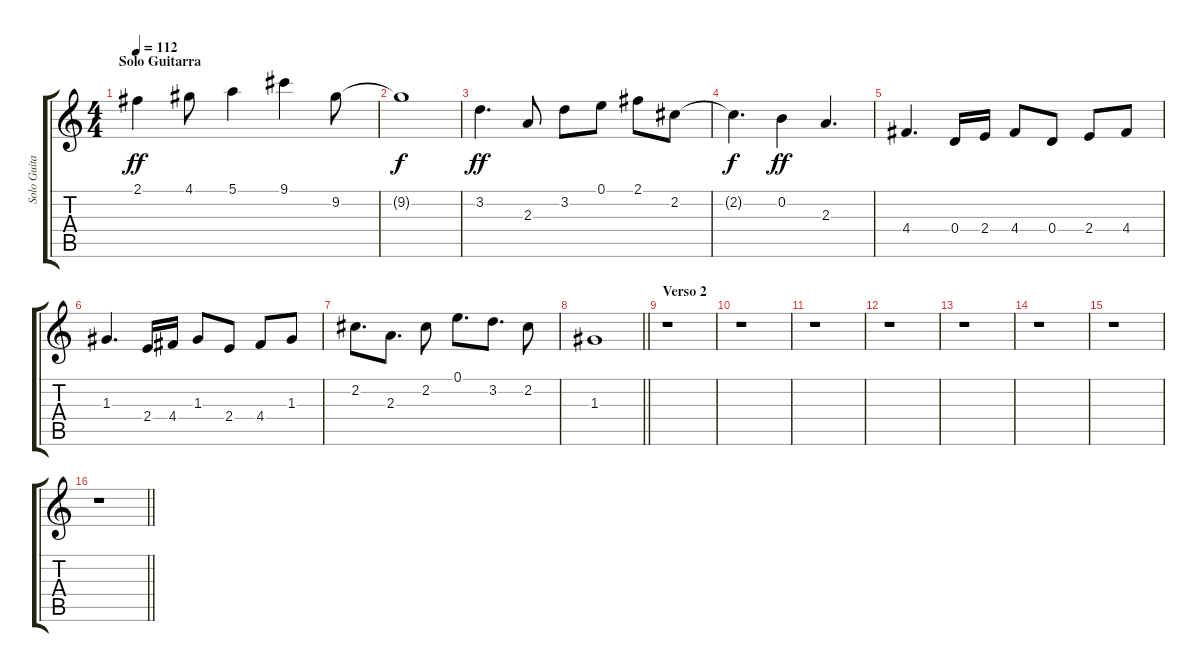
\track ("Solo Guitarra" "Solo Guita") {instrument electricguitarjazz}
\staff {score tabs}
\tuning (E4 B3 G3 D3 A2 E2) {hide}
\ts (4 4)
\section ("" "Solo Guitarra")
\tempo 112
\clef g2
\ks c
2.1.4{dy ff} 4.1.8 5.1.4 9.1.4 9.2.8 |
9.2{t}.1{dy f} |
3.2.4{d dy ff} 2.3.8 3.2.8 0.1.8 2.1.8 2.2.8 |
2.2{t}.4{d dy f} 0.2.4{dy ff} 2.3.4{d} |
4.4.4{d} 0.4.16 2.4.16 4.4.8 0.4.8 2.4.8 4.4.8 |
1.3.4{d} 2.4.16 4.4.16 1.3.8 2.4.8 4.4.8 1.3.8 |
2.2.8{d} 2.3.8{d} 2.2.8 0.1.8{d} 3.2.8{d} 2.2.8 |
\barLineRight lightlight
1.3.1 |
\section ("" "Verso 2")
r.1 |
r.1 |
r.1 |
r.1 |
r.1 |
r.1 |
r.1 |
\barLineRight lightlight
r.1
